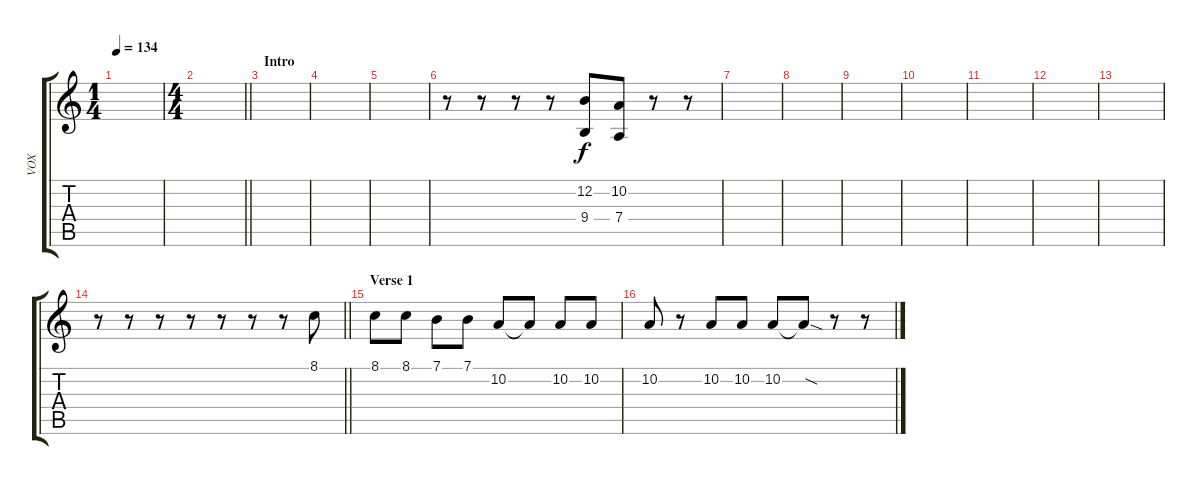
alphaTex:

\track ("VOX" "VOX") {instrument tenorsax}
\staff {score tabs}
\tuning (E4 B3 G3 D3 A2 E2) {hide}
\ts (1 4)
\tempo 134
\clef g2
\ks c
|
\ts (4 4)
\barLineRight lightlight
|
\section ("" "Intro")
|
|
|
r.8 r.8 r.8 r.8 (12.2 9.4).8 (10.2 7.4).8 r.8 r.8 |
|
|
|
|
|
|
|
\barLineRight lightlight
r.8 r.8 r.8 r.8 r.8 r.8 r.8 8.1.8 |
\section ("" "Verse 1")
8.1.8 8.1.8 7.1.8 7.1.8 10.2.8 10.2{t}.8 10.2.8 10.2.8 |
10.2.8 r.8 10.2.8 10.2.8 10.2.8 10.2{sod t}.8 r.8 r.8
